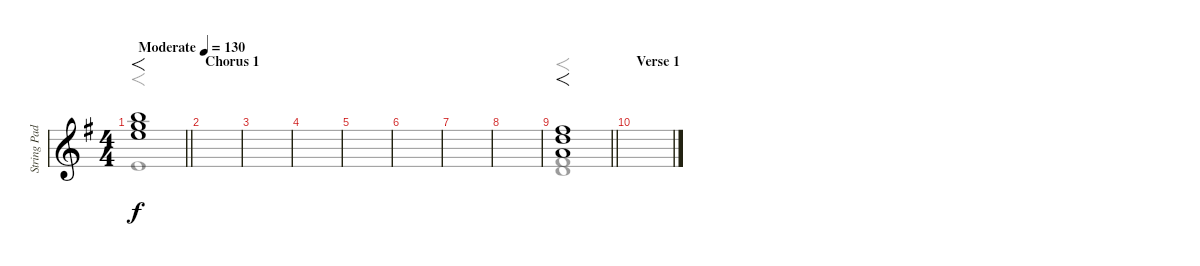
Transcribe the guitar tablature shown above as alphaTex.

\track ("String Pad" "String Pad") {instrument stringensemble1}
\staff {score}
\tuning (E5 B4 G4 D4 A3 E3) {hide}
\voice
\ts (4 4)
\tempo (130 "Moderate")
\clef g2
\barLineRight lightlight
\ks eminor
(0.1 8.2 16.3).1{f dy f instrument stringensemble1} |
\section ("" "Chorus 1")
|
|
|
|
|
|
|
\barLineRight lightlight
(2.1 3.2 2.3).1{f} |
\section ("" "Verse 1")
|
|
|
|
|
|
\voice
\clef g2
\ottava regular
\simile none
\barLineRight lightlight
\ks eminor
2.4.1{f dy f} |
|
|
|
|
|
|
|
\barLineRight lightlight
(0.4 9.5).1{f} |
|
|
|
|
|
|
